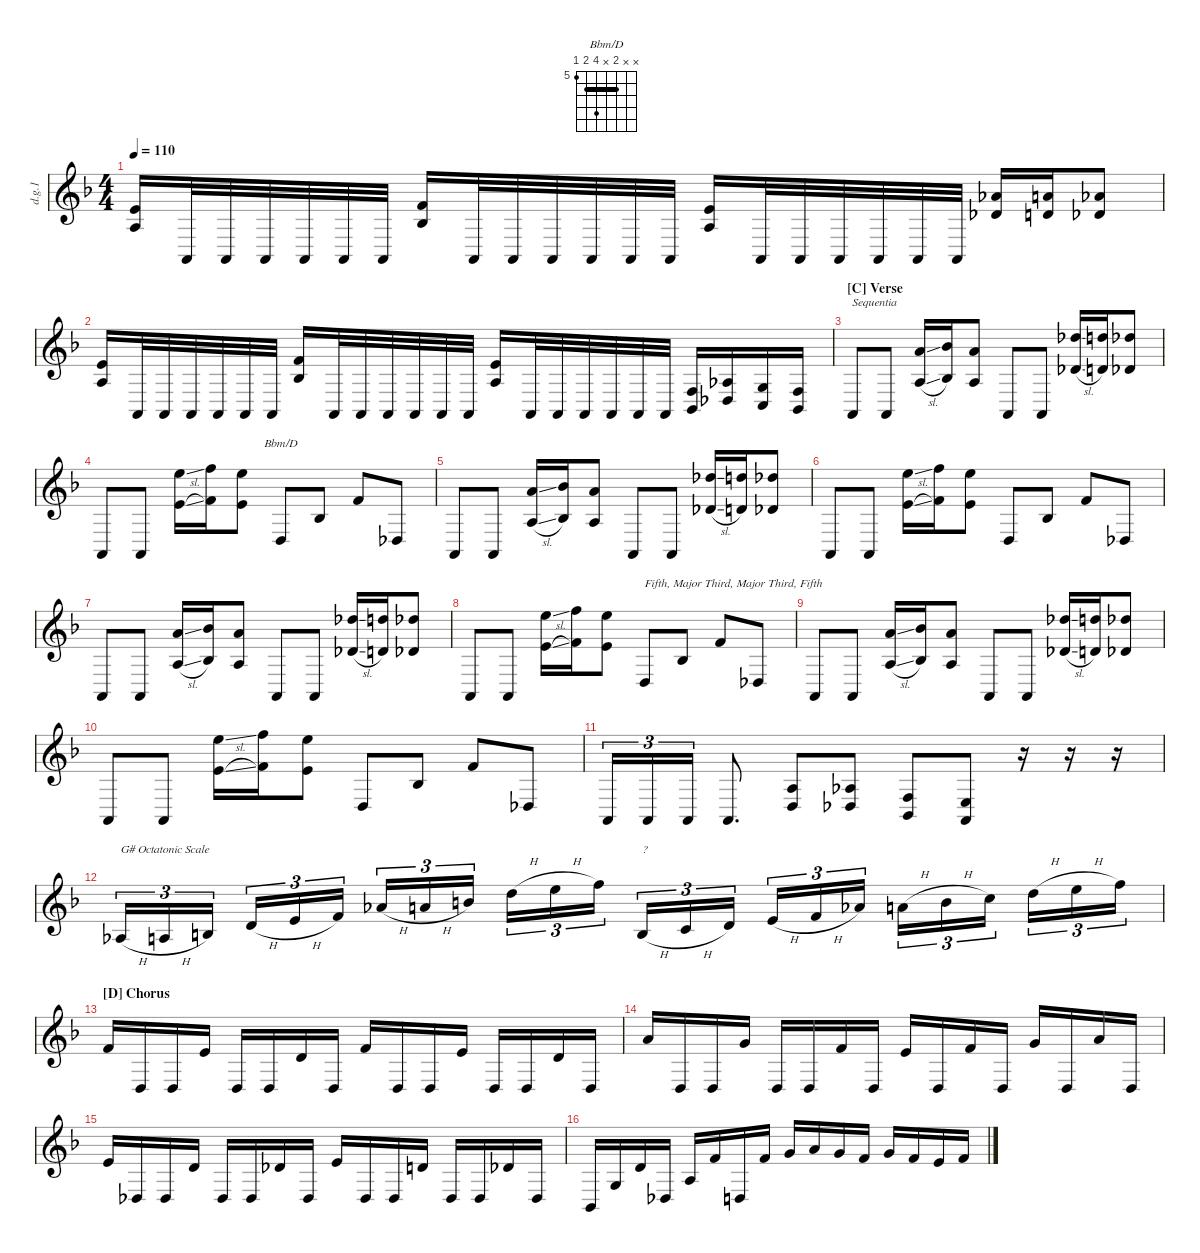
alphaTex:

\defaultSystemsLayout 4
\hideDynamics
\bracketExtendMode nobrackets
\otherSystemsTrackNameOrientation horizontal
\track ("Distortion Guitar 1" "d.g.1") {instrument distortionguitar}
\staff {score}
\tuning (E4 B3 G3 D3 A2 E2 A1)
\chord ("Bbm/D" x x 6 x 8 6 5) {firstfret 5 showfingering false barre 6}
\ts (4 4)
\tempo 110
\clef g2
\ks dminor
(7.5{acc forcenatural} 5.6{acc forcenatural}).16{dy f beam Up} 0.7{acc forcenatural}.32{beam Up} 0.7{acc forcenatural}.32{beam Up} 0.7{acc forcenatural}.32{beam Up} 0.7{acc forcenatural}.32{beam Up} 0.7{acc forcenatural}.32{beam Up} 0.7{acc forcenatural}.32{beam Up} (8.5{acc forcenatural} 6.6{acc b}).16{beam Up} 0.7{acc forcenatural}.32{beam Up} 0.7{acc forcenatural}.32{beam Up} 0.7{acc forcenatural}.32{beam Up} 0.7{acc forcenatural}.32{beam Up} 0.7{acc forcenatural}.32{beam Up} 0.7{acc forcenatural}.32{beam Up} (7.5{acc forcenatural} 5.6{acc forcenatural}).16{beam Up} 0.7{acc forcenatural}.32{beam Up} 0.7{acc forcenatural}.32{beam Up} 0.7{acc forcenatural}.32{beam Up} 0.7{acc forcenatural}.32{beam Up} 0.7{acc forcenatural}.32{beam Up} 0.7{acc forcenatural}.32{beam Up} (11.5{acc b} 9.6{acc b}).16{beam Up} (12.5{acc forcenatural} 10.6{acc forcenatural}).16{beam Up} (11.5{acc b} 9.6{acc b}).8{beam Up} |
(7.5{acc forcenatural} 5.6{acc forcenatural}).16{beam Up} 0.7{acc forcenatural}.32{beam Up} 0.7{acc forcenatural}.32{beam Up} 0.7{acc forcenatural}.32{beam Up} 0.7{acc forcenatural}.32{beam Up} 0.7{acc forcenatural}.32{beam Up} 0.7{acc forcenatural}.32{beam Up} (8.5{acc forcenatural} 6.6{acc b}).16{beam Up} 0.7{acc forcenatural}.32{beam Up} 0.7{acc forcenatural}.32{beam Up} 0.7{acc forcenatural}.32{beam Up} 0.7{acc forcenatural}.32{beam Up} 0.7{acc forcenatural}.32{beam Up} 0.7{acc forcenatural}.32{beam Up} (7.5{acc forcenatural} 5.6{acc forcenatural}).16{beam Up} 0.7{acc forcenatural}.32{beam Up} 0.7{acc forcenatural}.32{beam Up} 0.7{acc forcenatural}.32{beam Up} 0.7{acc forcenatural}.32{beam Up} 0.7{acc forcenatural}.32{beam Up} 0.7{acc forcenatural}.32{beam Up} (1.6{acc forcenatural} 1.7{acc b}).16{beam Up} (4.6{acc b} 4.7{acc b}).16{beam Up} (3.6{acc forcenatural} 3.7{acc forcenatural}).16{beam Up} (1.6{acc forcenatural} 1.7{acc b}).16{beam Up} |
\section ("C" "Verse")
0.7{acc forcenatural}.8{txt "Sequentia" beam Up} 0.7{acc forcenatural}.8{beam Up} (7.4{sl acc forcenatural} 5.6{sl acc forcenatural}).16{beam Up} (8.4{acc b} 6.6{acc b}).16{beam Up} (7.4{acc forcenatural} 5.6{acc forcenatural}).8{beam Up} 0.7{acc forcenatural}.8{beam Up} 0.7{acc forcenatural}.8{beam Up} (11.4{sl acc b} 9.6{sl acc b}).16{beam Up} (12.4{acc forcenatural} 10.6{acc forcenatural}).16{beam Up} (11.4{acc b} 9.6{acc b}).8{beam Up} |
0.7{acc forcenatural}.8{beam Up} 0.7{acc forcenatural}.8{beam Up} (14.4{sl acc forcenatural} 12.6{sl acc forcenatural}).16{beam Down} (15.4{acc forcenatural} 13.6{acc forcenatural}).16{beam Down} (14.4{acc forcenatural} 12.6{acc forcenatural}).8{beam Down} 5.7{acc forcenatural}.8{ch "Bbm/D" beam Up} 6.6{acc b}.8{beam Up} 8.5{acc forcenatural}.8{beam Up} 4.7{acc b}.8{beam Up} |
0.7{acc forcenatural}.8{beam Up} 0.7{acc forcenatural}.8{beam Up} (7.4{sl acc forcenatural} 5.6{sl acc forcenatural}).16{beam Up} (8.4{acc b} 6.6{acc b}).16{beam Up} (7.4{acc forcenatural} 5.6{acc forcenatural}).8{beam Up} 0.7{acc forcenatural}.8{beam Up} 0.7{acc forcenatural}.8{beam Up} (11.4{sl acc b} 9.6{sl acc b}).16{beam Up} (12.4{acc forcenatural} 10.6{acc forcenatural}).16{beam Up} (11.4{acc b} 9.6{acc b}).8{beam Up} |
0.7{acc forcenatural}.8{beam Up} 0.7{acc forcenatural}.8{beam Up} (14.4{sl acc forcenatural} 12.6{sl acc forcenatural}).16{beam Down} (15.4{acc forcenatural} 13.6{acc forcenatural}).16{beam Down} (14.4{acc forcenatural} 12.6{acc forcenatural}).8{beam Down} 5.7{acc forcenatural}.8{beam Up} 6.6{acc b}.8{beam Up} 8.5{acc forcenatural}.8{beam Up} 4.7{acc b}.8{beam Up} |
0.7{acc forcenatural}.8{beam Up} 0.7{acc forcenatural}.8{beam Up} (7.4{sl acc forcenatural} 5.6{sl acc forcenatural}).16{beam Up} (8.4{acc b} 6.6{acc b}).16{beam Up} (7.4{acc forcenatural} 5.6{acc forcenatural}).8{beam Up} 0.7{acc forcenatural}.8{beam Up} 0.7{acc forcenatural}.8{beam Up} (11.4{sl acc b} 9.6{sl acc b}).16{beam Up} (12.4{acc forcenatural} 10.6{acc forcenatural}).16{beam Up} (11.4{acc b} 9.6{acc b}).8{beam Up} |
0.7{acc forcenatural}.8{beam Up} 0.7{acc forcenatural}.8{beam Up} (14.4{sl acc forcenatural} 12.6{sl acc forcenatural}).16{beam Down} (15.4{acc forcenatural} 13.6{acc forcenatural}).16{beam Down} (14.4{acc forcenatural} 12.6{acc forcenatural}).8{beam Down} 5.7{acc forcenatural}.8{txt "Fifth, Major Third, Major Third, Fifth" beam Up} 6.6{acc b}.8{beam Up} 8.5{acc forcenatural}.8{beam Up} 4.7{acc b}.8{beam Up} |
0.7{acc forcenatural}.8{beam Up} 0.7{acc forcenatural}.8{beam Up} (7.4{sl acc forcenatural} 5.6{sl acc forcenatural}).16{beam Up} (8.4{acc b} 6.6{acc b}).16{beam Up} (7.4{acc forcenatural} 5.6{acc forcenatural}).8{beam Up} 0.7{acc forcenatural}.8{beam Up} 0.7{acc forcenatural}.8{beam Up} (11.4{sl acc b} 9.6{sl acc b}).16{beam Up} (12.4{acc forcenatural} 10.6{acc forcenatural}).16{beam Up} (11.4{acc b} 9.6{acc b}).8{beam Up} |
0.7{acc forcenatural}.8{beam Up} 0.7{acc forcenatural}.8{beam Up} (14.4{sl acc forcenatural} 12.6{sl acc forcenatural}).16{beam Down} (15.4{acc forcenatural} 13.6{acc forcenatural}).16{beam Down} (14.4{acc forcenatural} 12.6{acc forcenatural}).8{beam Down} 5.7{acc forcenatural}.8{beam Up} 6.6{acc b}.8{beam Up} 8.5{acc forcenatural}.8{beam Up} 4.7{acc b}.8{beam Up} |
0.7{acc forcenatural}.16{tu (3 2) beam Up} 0.7{acc forcenatural}.16{tu (3 2) beam Up} 0.7{acc forcenatural}.16{tu (3 2) beam Up} 0.7{acc forcenatural}.8{d beam Up} (5.6{acc forcenatural} 5.7{acc forcenatural}).8{beam Up} (4.6{acc b} 4.7{acc b}).8{beam Up} (1.6{acc forcenatural} 1.7{acc b}).8{beam Up} (0.6{acc forcenatural} 0.7{acc forcenatural}).8{beam Up} r.16{beam Up} r.16{beam Up} r.16{beam Up} |
4.6{h acc b}.16{tu (3 2) txt "G# Octatonic Scale" dy ff beam Up} 5.6{h acc forcenatural}.16{tu (3 2) beam Up} 7.6{acc forcenatural}.16{tu (3 2) beam Up} 5.5{h acc forcenatural}.16{tu (3 2) beam Up} 7.5{h acc forcenatural}.16{tu (3 2) beam Up} 8.5{acc forcenatural}.16{tu (3 2) beam Up} 6.4{h acc b}.16{tu (3 2) beam Up} 7.4{h acc forcenatural}.16{tu (3 2) beam Up} 9.4{acc forcenatural}.16{tu (3 2) beam Up} 7.3{h acc forcenatural}.16{tu (3 2) beam Down} 9.3{h acc forcenatural}.16{tu (3 2) beam Down} 10.3{acc forcenatural}.16{tu (3 2) beam Down} 7.6{h acc forcenatural}.16{tu (3 2) txt "?" beam Up} 8.6{h acc forcenatural}.16{tu (3 2) beam Up} 10.6{acc forcenatural}.16{tu (3 2) beam Up} 7.5{h acc forcenatural}.16{tu (3 2) beam Up} 8.5{h acc forcenatural}.16{tu (3 2) beam Up} 11.5{acc b}.16{tu (3 2) beam Up} 7.4{h acc forcenatural}.16{tu (3 2) beam Down} 9.4{h acc forcenatural}.16{tu (3 2) beam Down} 10.4{acc forcenatural}.16{tu (3 2) beam Down} 7.3{h acc forcenatural}.16{tu (3 2) beam Down} 9.3{h acc forcenatural}.16{tu (3 2) beam Down} 10.3{acc forcenatural}.16{tu (3 2) beam Down} |
\section ("D" "Chorus")
8.5{acc forcenatural}.16{dy f beam Up} 5.7{acc forcenatural}.16{beam Up} 5.7{acc forcenatural}.16{beam Up} 7.5{acc forcenatural}.16{beam Up} 5.7{acc forcenatural}.16{beam Up} 5.7{acc forcenatural}.16{beam Up} 5.5{acc forcenatural}.16{beam Up} 5.7{acc forcenatural}.16{beam Up} 8.5{acc forcenatural}.16{beam Up} 5.7{acc forcenatural}.16{beam Up} 5.7{acc forcenatural}.16{beam Up} 7.5{acc forcenatural}.16{beam Up} 5.7{acc forcenatural}.16{beam Up} 5.7{acc forcenatural}.16{beam Up} 5.5{acc forcenatural}.16{beam Up} 5.7{acc forcenatural}.16{beam Up} |
7.4{acc forcenatural}.16{beam Up} 5.7{acc forcenatural}.16{beam Up} 5.7{acc forcenatural}.16{beam Up} 5.4{acc forcenatural}.16{beam Up} 5.7{acc forcenatural}.16{beam Up} 5.7{acc forcenatural}.16{beam Up} 8.5{acc forcenatural}.16{beam Up} 5.7{acc forcenatural}.16{beam Up} 7.5{acc forcenatural}.16{beam Up} 5.7{acc forcenatural}.16{beam Up} 8.5{acc forcenatural}.16{beam Up} 5.7{acc forcenatural}.16{beam Up} 5.4{acc forcenatural}.16{beam Up} 5.7{acc forcenatural}.16{beam Up} 7.4{acc forcenatural}.16{beam Up} 5.7{acc forcenatural}.16{beam Up} |
7.5{acc forcenatural}.16{beam Up} 4.7{acc b}.16{beam Up} 4.7{acc b}.16{beam Up} 5.5{acc forcenatural}.16{beam Up} 4.7{acc b}.16{beam Up} 4.7{acc b}.16{beam Up} 4.5{acc b}.16{beam Up} 4.7{acc b}.16{beam Up} 7.5{acc forcenatural}.16{beam Up} 4.7{acc b}.16{beam Up} 4.7{acc b}.16{beam Up} 5.5{acc forcenatural}.16{beam Up} 4.7{acc b}.16{beam Up} 4.7{acc b}.16{beam Up} 4.5{acc b}.16{beam Up} 4.7{acc b}.16{beam Up} |
1.7{acc b}.16{beam Up} 3.6{acc forcenatural}.16{beam Up} 5.5{acc forcenatural}.16{beam Up} 4.7{acc b}.16{beam Up} 5.6{acc forcenatural}.16{beam Up} 8.5{acc forcenatural}.16{beam Up} 5.7{acc forcenatural}.16{beam Up} 8.5{acc forcenatural}.16{beam Up} 5.4{acc forcenatural}.16{beam Up} 7.4{acc forcenatural}.16{beam Up} 5.4{acc forcenatural}.16{beam Up} 8.5{acc forcenatural}.16{beam Up} 5.4{acc forcenatural}.16{beam Up} 8.5{acc forcenatural}.16{beam Up} 7.5{acc forcenatural}.16{beam Up} 8.5{acc forcenatural}.16{beam Up}
